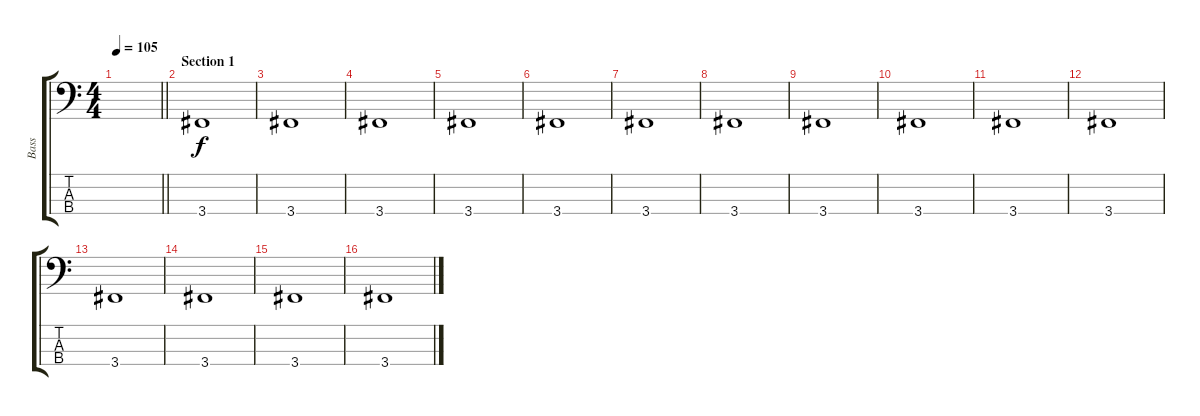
\track ("Bass" "Bass") {instrument electricbassfinger}
\staff {score tabs}
\tuning (Gb2 Db2 Ab1 Eb1) {hide}
\ts (4 4)
\tempo 105
\clef f4
\barLineRight lightlight
\ks c
|
\section ("" "Section 1")
3.4.1 |
3.4.1 |
3.4.1 |
3.4.1 |
3.4.1 |
3.4.1 |
3.4.1 |
3.4.1 |
3.4.1 |
3.4.1 |
3.4.1 |
3.4.1 |
3.4.1 |
3.4.1 |
3.4.1
